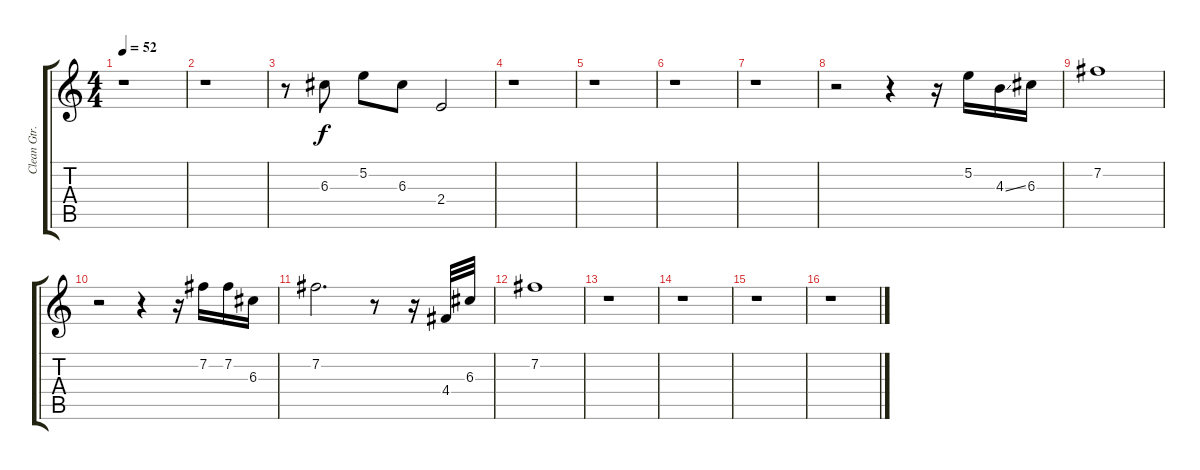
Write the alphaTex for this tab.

\track ("Clean Gtr." "Clean Gtr.") {instrument electricguitarclean}
\staff {score tabs}
\tuning (E4 B3 G3 D3 A2 E2) {hide}
\ts (4 4)
\tempo 52
\clef g2
\ks c
r.1{dy f} |
r.1 |
r.8 6.3.8 5.2.8 6.3.8 2.4.2 |
r.1 |
r.1 |
r.1 |
r.1 |
r.2 r.4 r.16 5.2.16 4.3{ss}.16 6.3.16 |
7.2.1 |
r.2 r.4 r.16 7.2.16 7.2.16 6.3.16 |
7.2.2{d} r.8 r.16 4.4.32 6.3.32 |
7.2.1 |
r.1 |
r.1 |
r.1 |
r.1
